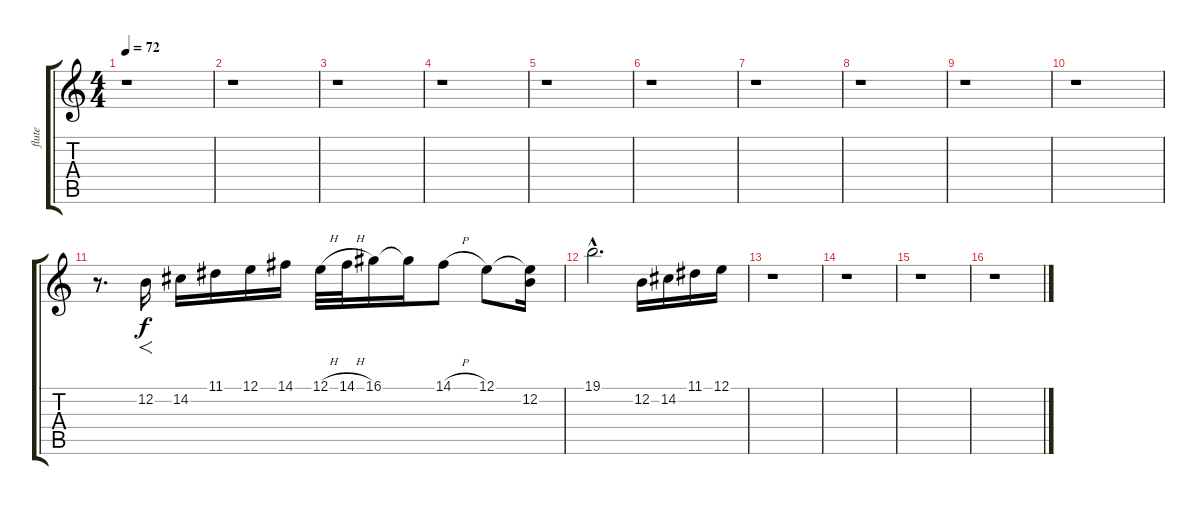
\track ("flute" "flute") {instrument recorder}
\staff {score tabs}
\tuning (E4 B3 G3 D3 A2 E2) {hide}
\ts (4 4)
\tempo 72
\clef g2
\ks c
r.1{dy f} |
r.1 |
r.1 |
r.1 |
r.1 |
r.1 |
r.1 |
r.1 |
r.1 |
r.1 |
r.8{d} 12.2.16{f} 14.2.16 11.1.16 12.1.16 14.1.16 12.1{h}.32 14.1{h}.32 16.1.16 16.1{t}.16 14.1{h}.8 12.1.8 (12.1{t} 12.2).16 |
19.1{hac}.2{d} 12.2.16 14.2.16 11.1.16 12.1.16 |
r.1 |
r.1 |
r.1 |
r.1
